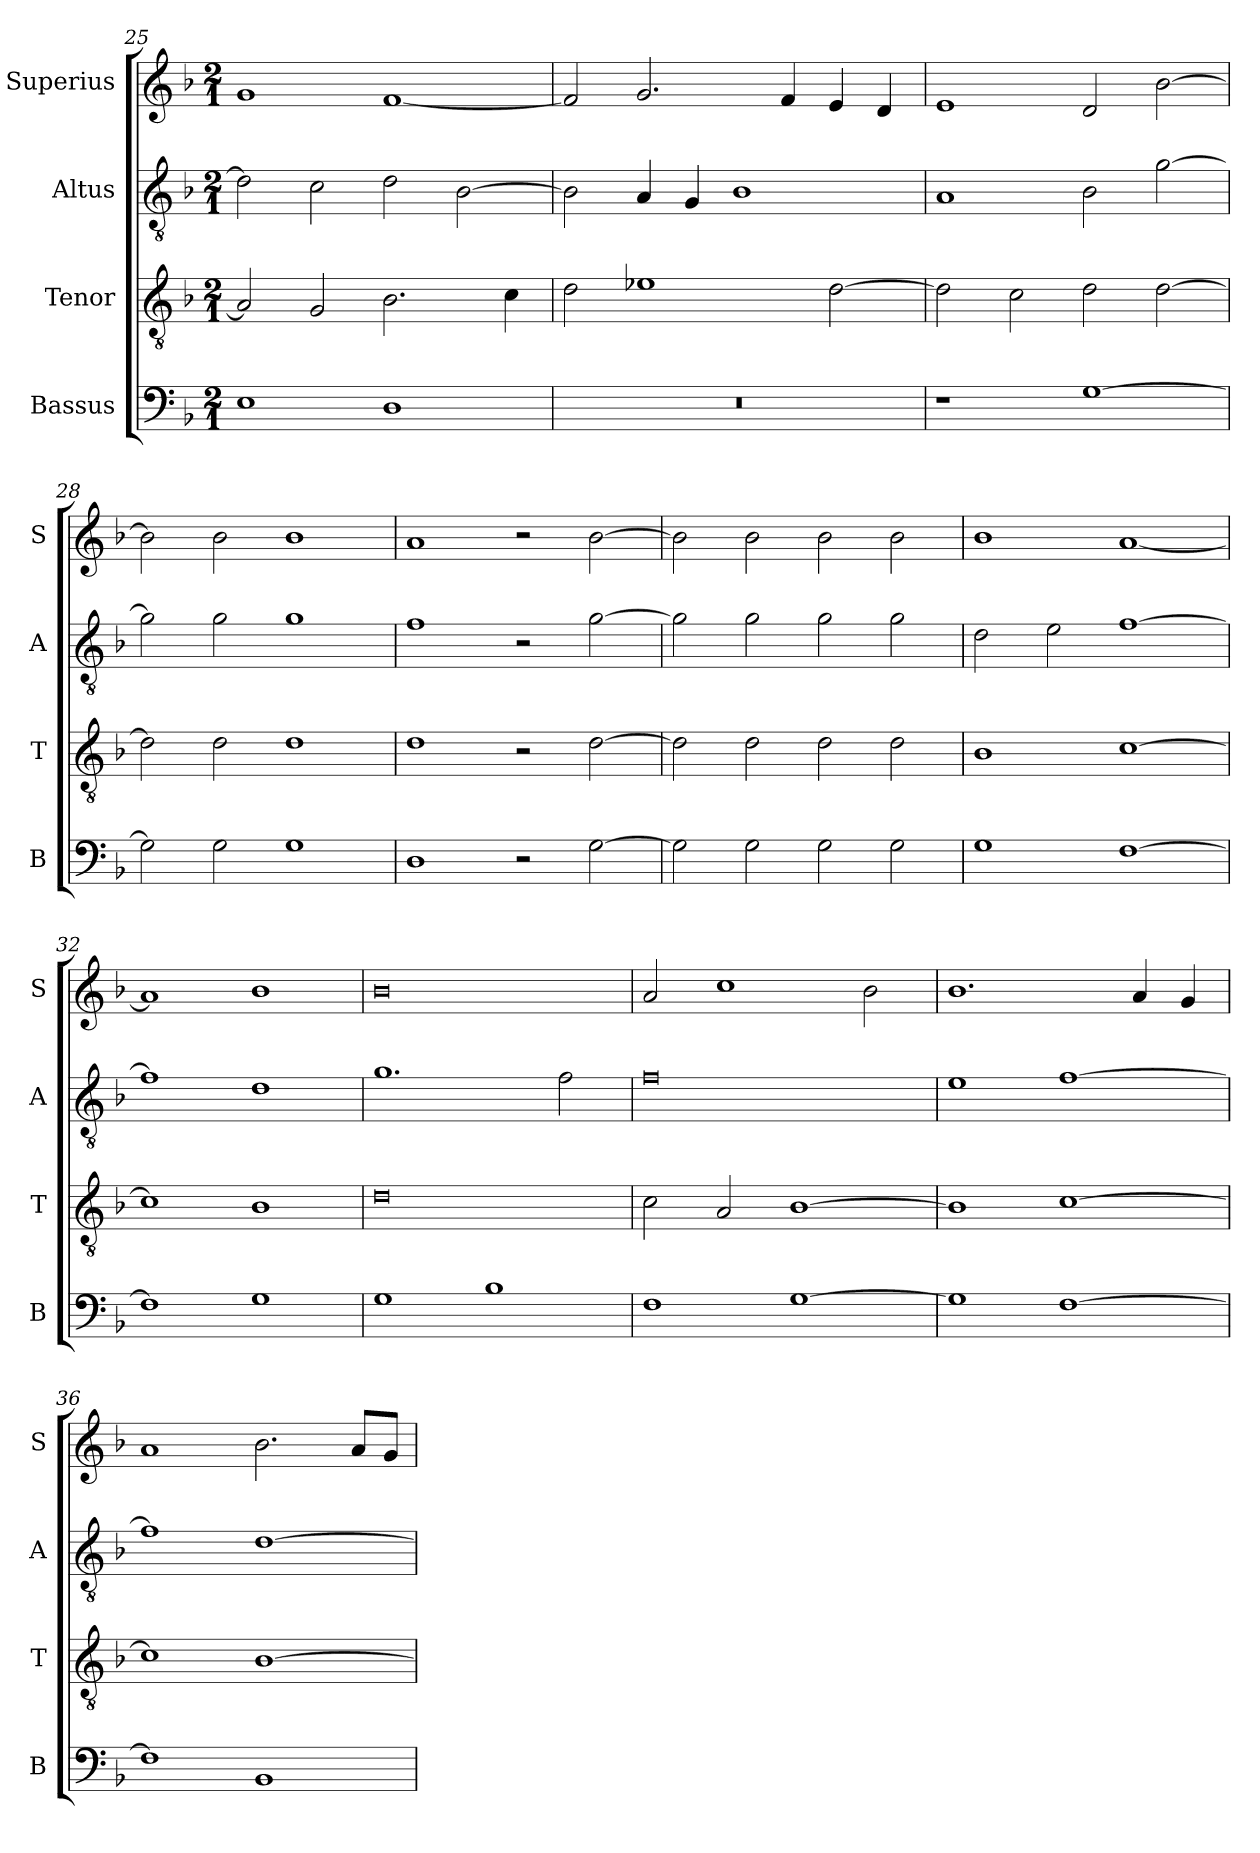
**kern	**kern	**kern	**kern
*part4	*part3	*part2	*part1
*staff4	*staff3	*staff2	*staff1
*I"Bassus	*I"Tenor	*I"Altus	*I"Superius
*I'B	*I'T	*I'A	*I'S
*clefF4	*clefGv2	*clefGv2	*clefG2
*k[b-]	*k[b-]	*k[b-]	*k[b-]
*F:	*F:	*F:	*F:
*M2/1	*M2/1	*M2/1	*M2/1
=25	=25	=25	=25
1E	2A]	2d]	1g
.	2G	2c	.
1D	2.B-	2d	[1f
.	.	[2B-	.
.	4c	.	.
=26	=26	=26	=26
0r	2d	2B-]	2f]
.	1e-X	4A	2.g
.	.	4G	.
.	.	1B-	.
.	.	.	4f
.	[2d	.	4e
.	.	.	4d
=27	=27	=27	=27
1r	2d]	1A	1e
.	2c	.	.
[1G	2d	2B-	2d
.	[2d	[2g	[2b-
=28	=28	=28	=28
2G]	2d]	2g]	2b-]
2G	2d	2g	2b-
1G	1d	1g	1b-
=29	=29	=29	=29
1D	1d	1f	1a
2r	2r	2r	2r
[2G	[2d	[2g	[2b-
=30	=30	=30	=30
2G]	2d]	2g]	2b-]
2G	2d	2g	2b-
2G	2d	2g	2b-
2G	2d	2g	2b-
=31	=31	=31	=31
1G	1B-	2d	1b-
.	.	2e	.
[1F	[1c	[1f	[1a
=32	=32	=32	=32
1F]	1c]	1f]	1a]
1G	1B-	1d	1b-
=33	=33	=33	=33
1G	0d	1.g	0b-
1B-	.	.	.
.	.	2f	.
=34	=34	=34	=34
1F	2c	0f	2a
.	2A	.	1cc
[1G	[1B-	.	.
.	.	.	2b-
=35	=35	=35	=35
1G]	1B-]	1e	1.b-
[1F	[1c	[1f	.
.	.	.	4a
.	.	.	4g
=36	=36	=36	=36
1F]	1c]	1f]	1a
1BB-	[1B-	[1d	2.b-
.	.	.	8aL
.	.	.	8gJ
=	=	=	=
*-	*-	*-	*-
